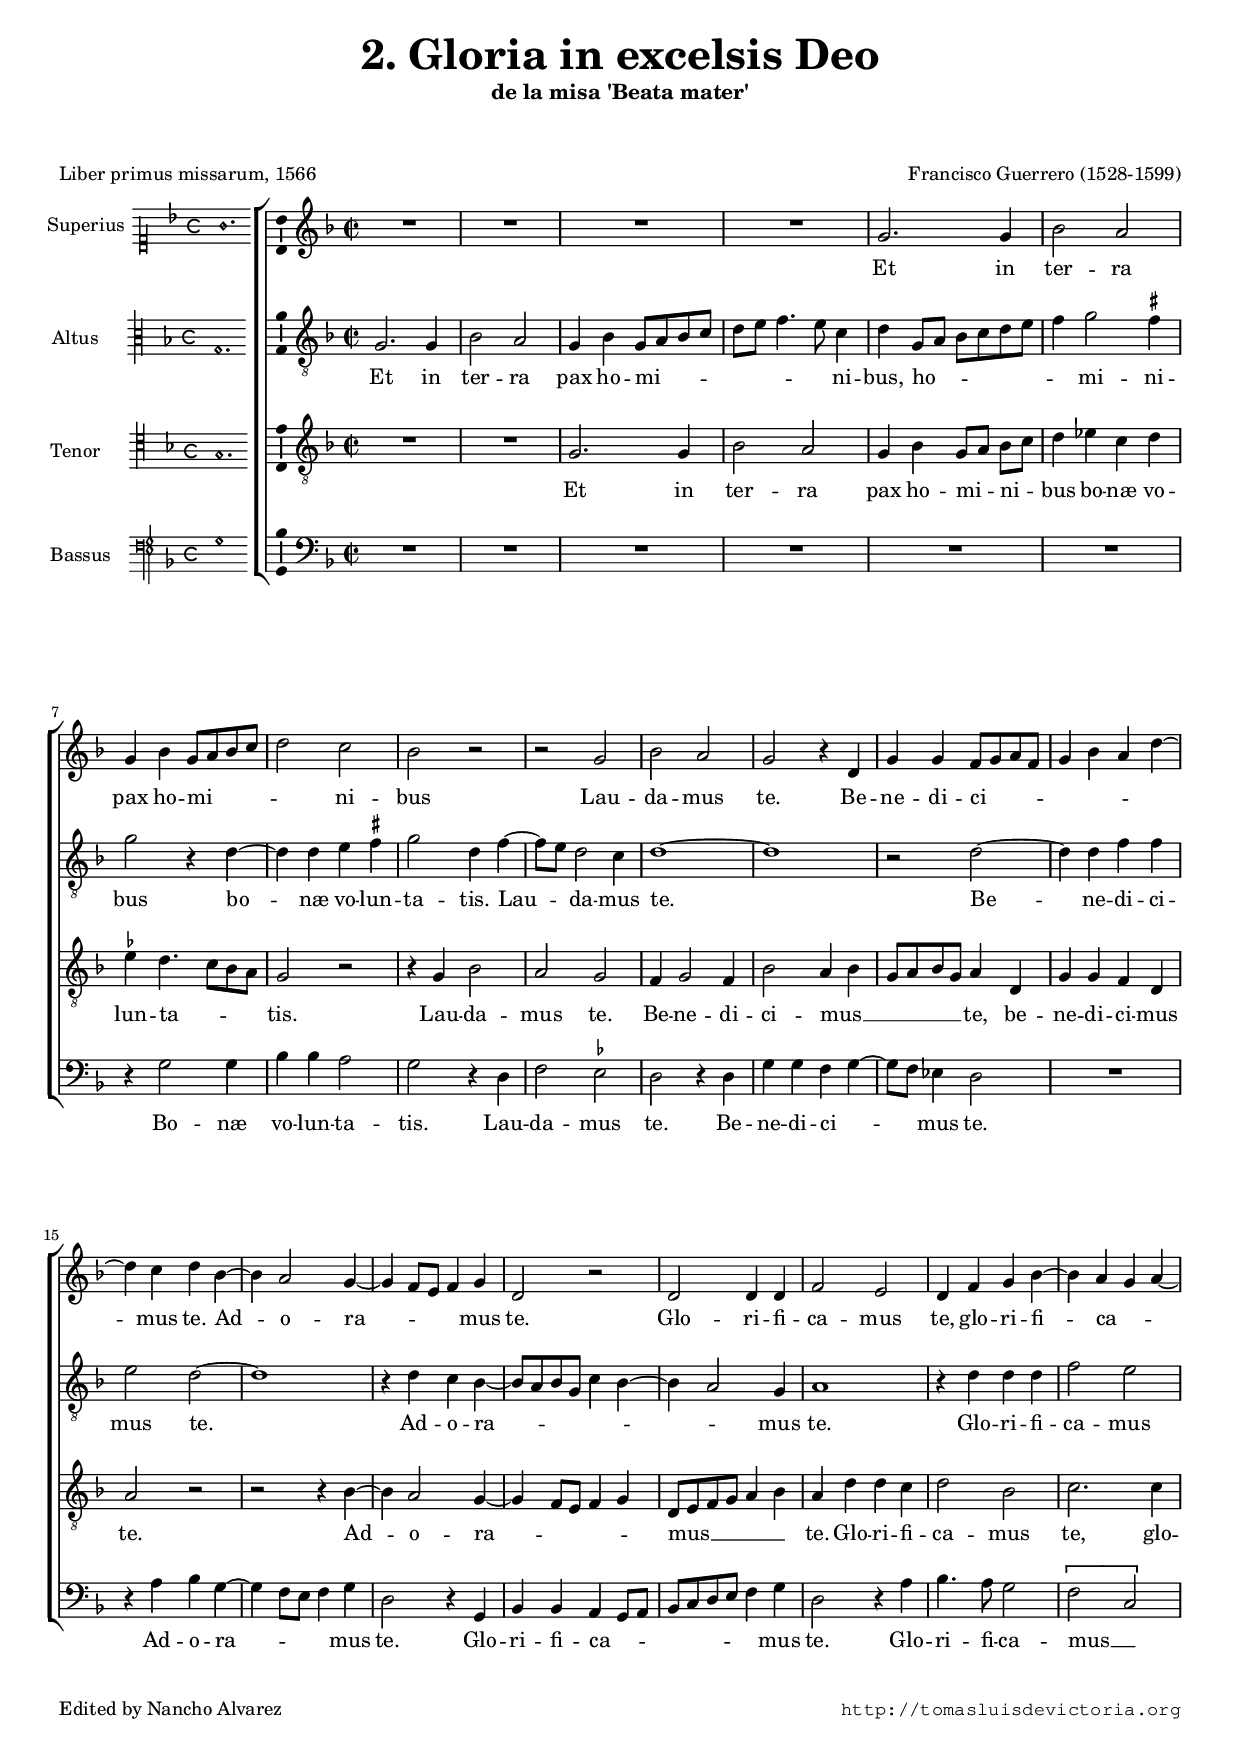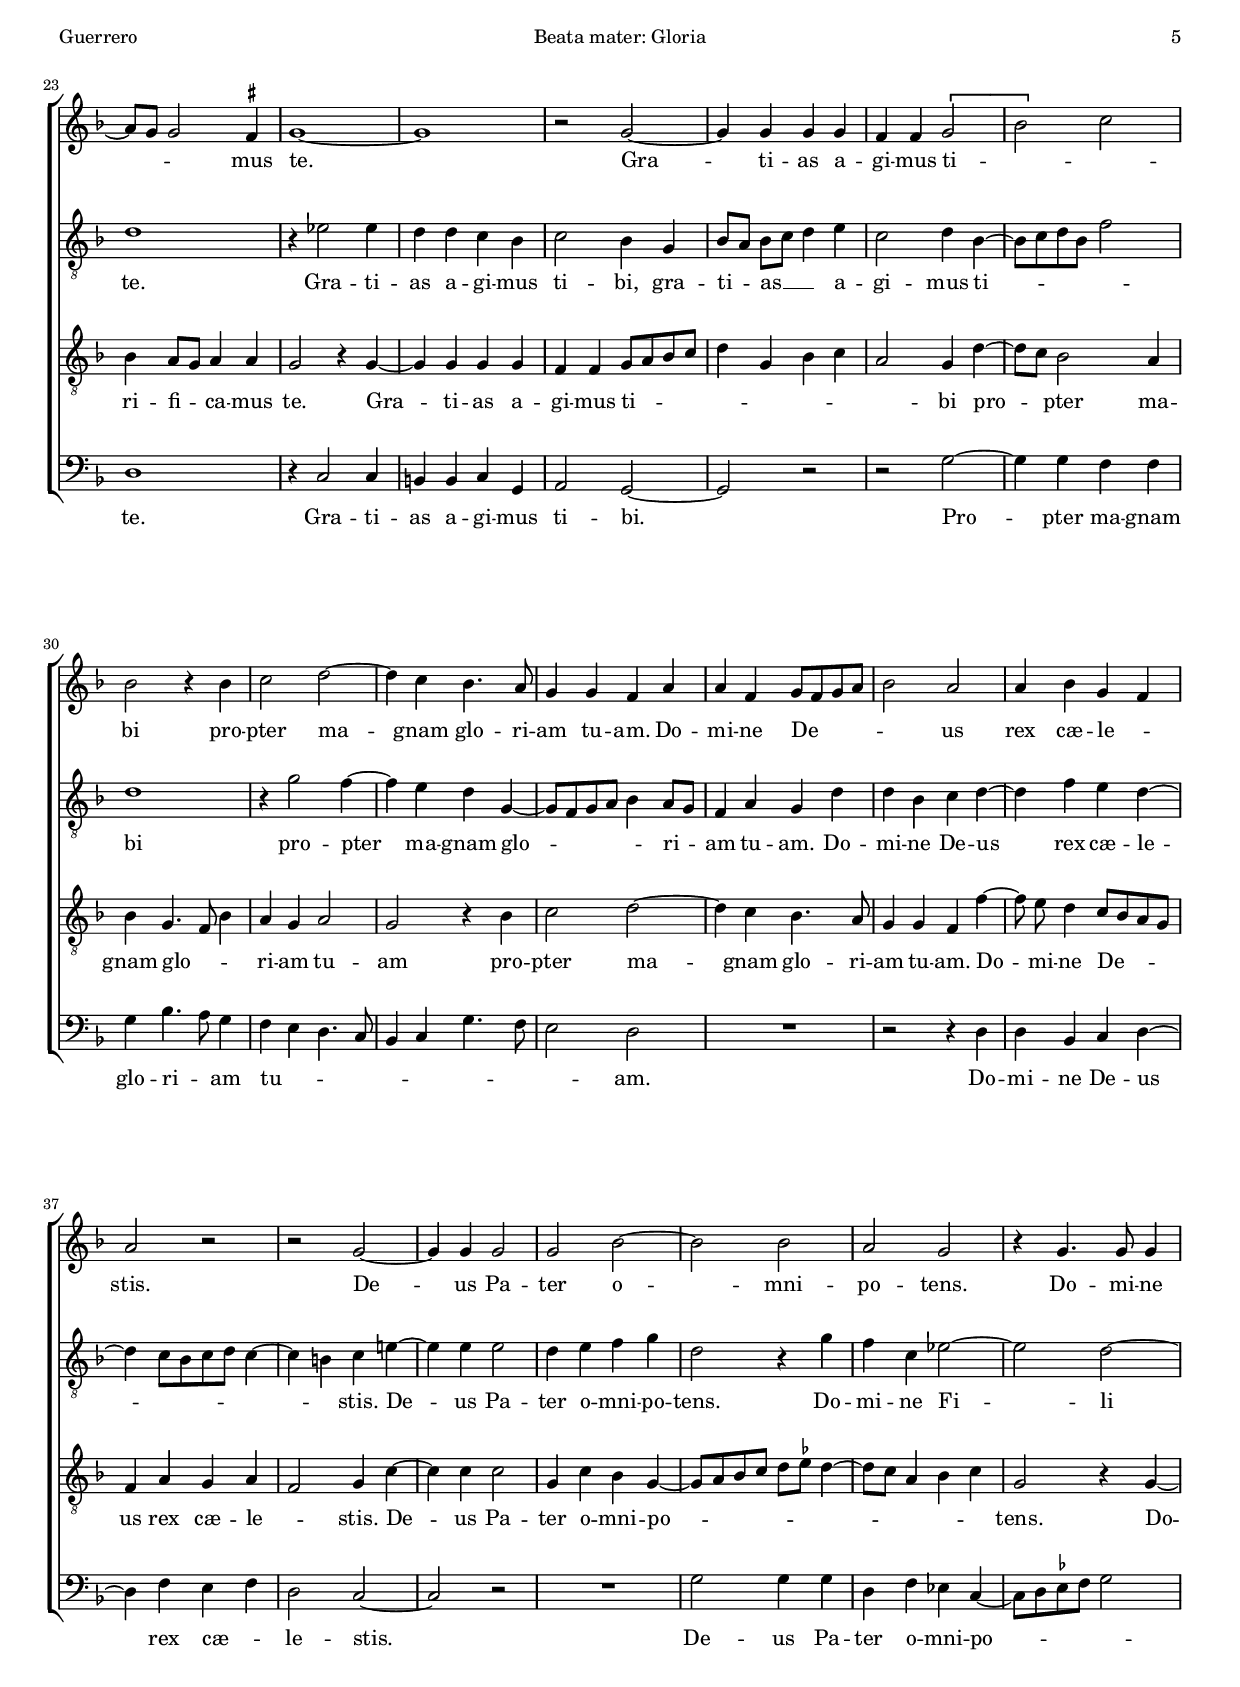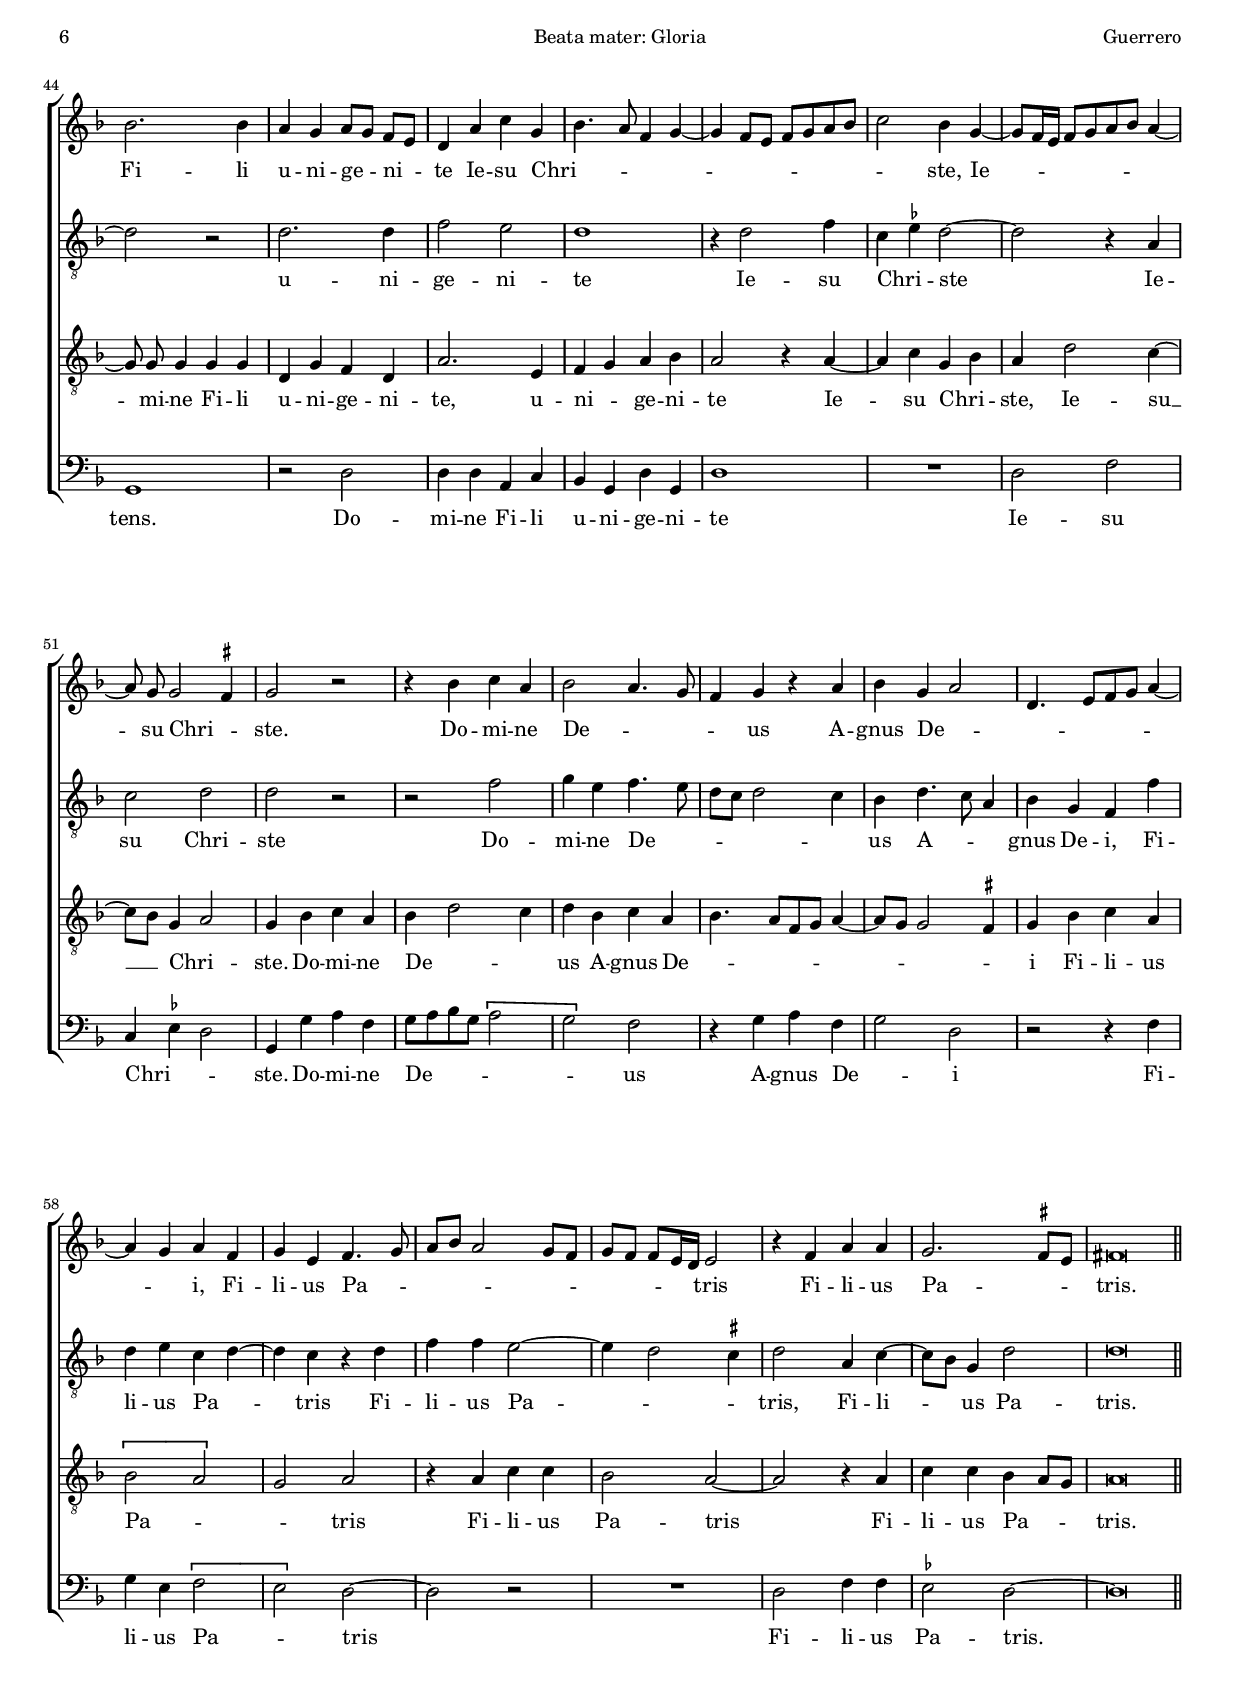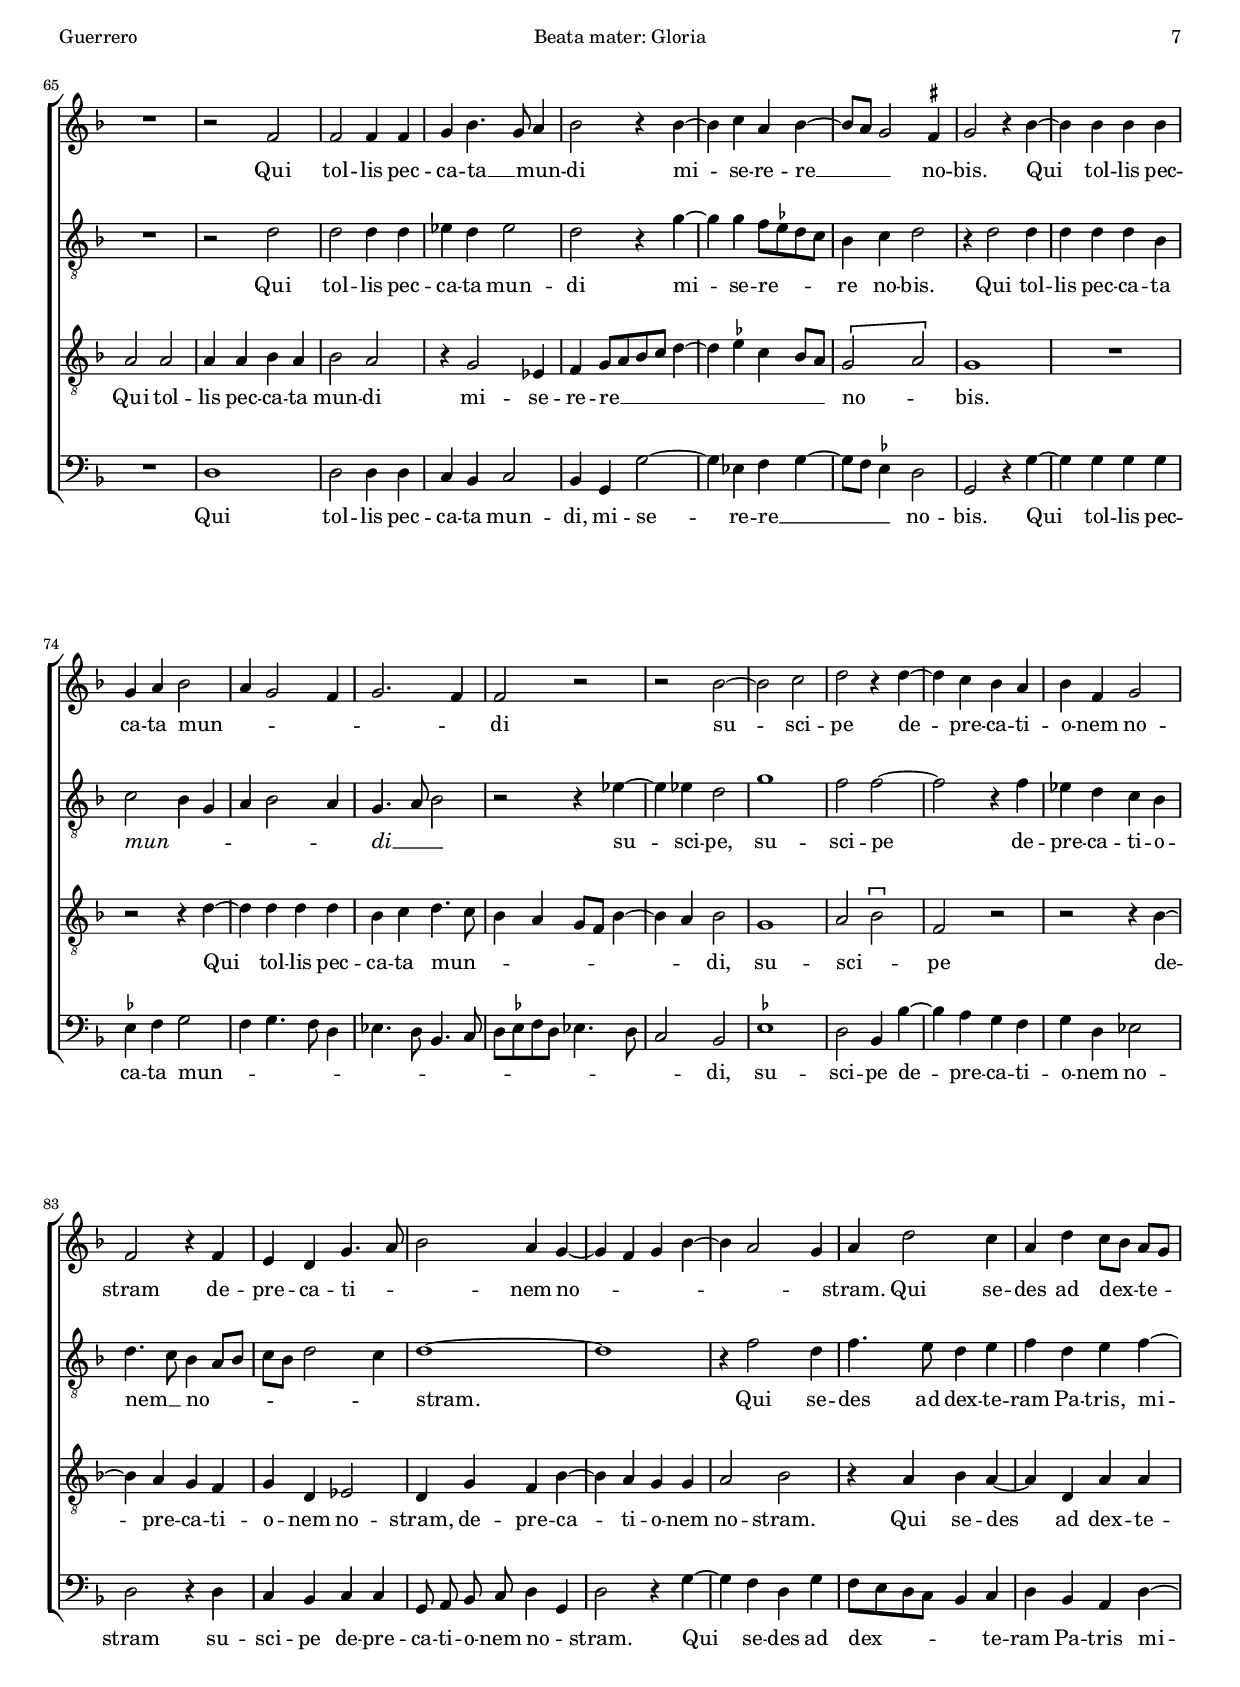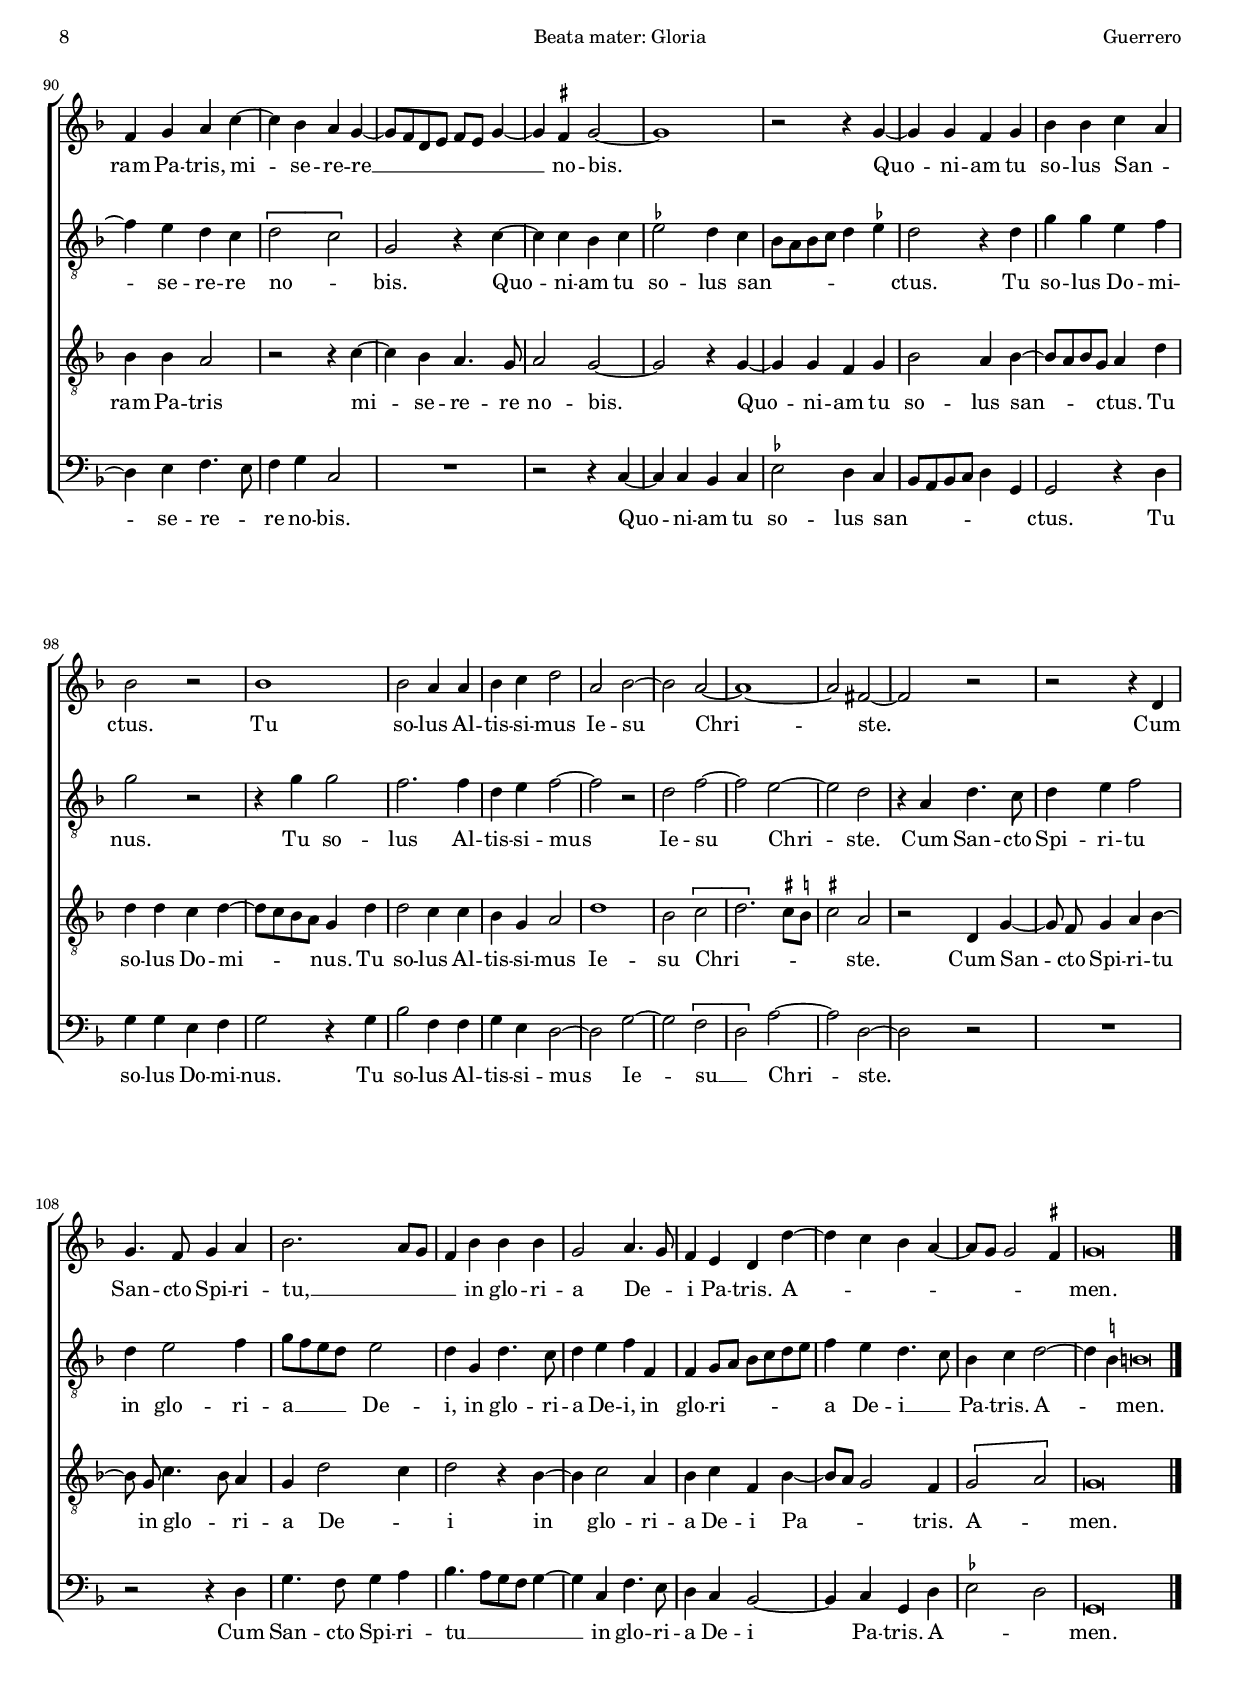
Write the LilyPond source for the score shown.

\version "2.18.0"

#(set-default-paper-size "a4")
#(set-global-staff-size 16.4)
#(ly:set-option 'point-and-click #f)
%mobile -s15.5 -i3.5

italicas=\override LyricText.font-shape = #'italic
rectas=\override LyricText.font-shape = #'upright
ss=\once \set suggestAccidentals = ##t
incipitwidth = 20

htitle="Beata mater: Gloria"
hcomposer="Guerrero"

\header {
	title=\markup{ \fontsize #3 "2. Gloria in excelsis Deo"}
	subtitle="de la misa 'Beata mater'"
	subsubtitle=\markup{\null \vspace #2 }
	composer="Francisco Guerrero (1528-1599)"
        pdfauthor=\composer
	%opus="(-)"
	poet="Liber primus missarum, 1566"
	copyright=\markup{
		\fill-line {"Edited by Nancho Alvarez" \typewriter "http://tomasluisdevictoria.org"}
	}
%	tagline=""
}

global={\key f \major \time 2/2 \skip 1*64 \bar "||" \break
				\skip 1*51 \bar "|." }


cantus=\relative c''{
	R1*4
	g2. g4
	bes2 a
	g4 bes g8 a bes c 
	d2 c
	bes r
	r g 
	bes a
	g r4 d
	g g f8 g a f
	g4 bes a d ~
	d c d bes ~
	bes a2 g4 ~
	g f8 e f4 g 
	d2 r
	d2 d4 d
	f2 e
	d4 f g bes ~
	bes a g a ~
	a8 g g2 \ss fis4
	g1 ~
	g 
	r2 g ~
	g4 g g g 
	f f \[g2
	bes\] c
	bes r4 bes
	c2 d ~
	d4 c bes4. a8 
	g4 g f a
	a f g8 f g a
	bes2 a
	a4 bes g f
	a2 r
	r g ~
	g4 g g2
	g bes ~
	bes bes
	a g
	r4 g4. g8 g4
	bes2. bes4
	a g a8[ g] f[ e]
	d4 a' c g
	bes4. a8 f4 g ~
	g f8 e f g a bes
	c2 bes4 g ~
	g8[ f16 e] f8[ g a bes] a4 ~
	a8 \noBeam g8 g2 \ss fis4 
	g2 r
	r4 bes c a
	bes2 a4. g8 
	f4 g
	r4 a bes g a2
	d,4. e8[ f g] a4 ~
	a g a f
	g e f4. g8
	a bes a2 g8 f
	g[ f] f[ e16 d] e2
	r4 f a a
	g2. \ss fis8 e
	fis\breve*1/2
	R1
	r2 f
	f f4 f
	g bes4. g8 a4
	bes2 r4 bes ~
	bes c a bes ~
	bes8 a g2 \ss fis4
	g2 r4 bes ~
	bes bes bes bes
	g a bes2
	a4 g2 f4
	g2. f4 
	f2 r
	r2 bes ~
	bes c
	d r4 d ~
	d c bes a 
	bes f g2
	f r4 f
	e d g4. a8
	bes2 a4 g ~
	g f g bes ~
	bes a2 g4
	a d2 c4
	a d c8[ bes] a[ g]
	f4 g a c ~
	c bes a g ~
	g8 f d e f e g4 ~
	g \ss fis g2 ~
	g1 
	r2 r4 g ~
	g g f g
	bes bes c a 
	bes2 r
	bes1
	bes2 a4 a
	bes c d2
	a bes ~
	bes a ~
	a1 ~
	a2 fis ~
	fis r
	r2 r4 d
	g4. f8 g4 a
	bes2. a8 g
	f4 bes bes bes
	g2 a4. g8
	f4 e d d' ~
	d c bes a ~
	a8 g g2 \ss fis4 
	g\breve*1/2
}

altus=\relative c'{
	g2. g4
	bes2 a
	g4 bes g8 a bes c
	d e f4. e8 c4
	d g,8 a bes c d e
	f4 g2 \ss fis4
	g2 r4 d ~
	d d e \ss fis
	g2 d4 f ~
	f8 e d2 c4
	d1 ~
	d 
	r2 d ~
	d4 d f f 
	e2 d ~
	d1
	r4 d c bes ~
	bes8 a bes g c4 bes ~
	bes a2 g4
	a1
	r4 d d d
	f2 e
	d1
	r4 ees2 ees4
	d d c bes
	c2 bes4 g
	bes8[ a] bes[ c] d4 e
	c2 d4 bes ~
	bes8 c d bes f'2
	d1
	r4 g2 f4 ~
	f e d g, ~
	g8 f g a bes4 a8 g
	f4 a g d'
	d bes c d ~
	d f e d ~
	d c8[ bes c d] c4 ~
	c b c e! ~
	e e e2
	d4 e f g
	d2 r4 g
	f c ees2 ~
	ees d ~
	d r
	d2. d4
	f2 e
	d1
	r4 d2 f4
	c4 \ss ees d2 ~
	d r4 a
	c2 d
	d r
	r f
	g4 e f4. e8
	d c d2 c4
	bes d4. c8 a4
	bes g f f'
	d e c d ~
	d c r4 d
	f f e2 ~
	e4 d2 \ss cis4
	d2 a4 c ~
	c8 bes g4 d'2
	d\breve*1/2
	R1
	r2 d
	d d4 d ees d ees2
	d2 r4 g ~
	g g f8 \ss ees d c
	bes4 c d2
	r4 d2 d4
	d d d bes
	c2 bes4 g
	a bes2 a4
	g4. a8 bes2
	r2 r4 ees ~
	ees ees d2
	g1
	f2 f ~
	f
	r4 f
	ees d c bes
	d4. c8 bes4 a8 bes
	c bes d2 c4
	d1 ~
	d
	r4 f2 d4 
	f4. e8 d4 e
	f d e f ~
	f e d c 
	\[d2 c\]
	g2 r4 c ~
	c c bes c
	\ss ees2
	d4 c
	bes8 a bes c d4 \ss ees
	d2 r4 d 
	g g e f 
	g2 r
	r4 g g2
	f2. f4
	d e f2 ~
	f r
	d f ~
	f e ~
	e d
	r4 a d4. c8 
	d4 e f2
	d4 e2 f4
	g8 f e d e2
	d4 g, d'4. c8
	d4 e f f,
	f4 g8 a bes c d e
	f4 e d4. c8
	bes4 c d2 ~
	d4 \ss b b!\breve*1/4
}

tenor=\relative c'{
	R1*2
	g2. g4
	bes2 a
	g4 bes
	g8[ a] bes[ c] 
	d4 ees c d
	\ss ees d4. c8 bes a
	g2 r
	r4 g bes2
	a g
	f4 g2 f4
	bes2 a4 bes
	g8 a bes g a4 d,
	g4 g f d
	a'2 r
	r r4 bes ~
	bes a2 g4 ~
	g f8 e f4 g
	d8 e f g a4 bes
	a d d c 
	d2 bes
	c2. c4 
	bes4 a8 g a4 a
	g2 r4 g ~
	g g g g
	f f g8 a bes c 
	d4 g, bes c
	a2 g4 d' ~
	d8 c bes2 a4
	bes g4. f8 bes4
	a g a2
	g r4 bes
	c2 d ~
	d4 c bes4. a8
	g4 g f f' ~
	f8 \noBeam e d4 c8 bes a g
	f4 a g a
	f2 g4 c ~
	c c c2
	g4 c bes g ~
	g8 a bes c d8 \ss ees d4 ~
	d8 c a4 bes c
	g2 r4 g ~
	g8 \noBeam g g4 g g
	d g f d
	a'2. e4
	f g a bes
	a2 r4 a ~
	a c g bes
	a d2 c4 ~
	c8 bes g4 a2
	g4 bes c a
	bes d2 c4
	d4 bes c a
	bes4. a8[ f g] a4 ~
	a8 g g2 \ss fis4
	g bes c a
	\[bes2 a\]
	g2 a
	r4 a c c
	bes2 a ~
	a r4 a 
	c c bes a8 g
	a\breve*1/2
	a2 a
	a4 a bes a
	bes2 a
	r4 g2 ees4
	f g8[ a bes c] d4 ~
	d \ss ees c bes8 a
	\[g2 a\]
	g1 
	R1
	r2 r4 d' ~
	d d d d
	bes c d4. c8 
	bes4 a g8 f bes4 ~
	bes a bes2
	g1
	a2\[ bes\]
	f r
	r2 r4 bes ~
	bes a g f
	g d ees2
	d4 g f bes ~
	bes a g g
	a2 bes
	r4 a bes a ~
	a d, a' a 
	bes bes a2
	r2 r4 c ~
	c bes a4. g8 
	a2 g ~
	g r4 g ~
	g g f g 
	bes2 a4 bes ~
	bes8 a bes g a4 d
	d d c d ~
	d8 c bes a g4 d'
	d2 c4 c
	bes g a2
	d1
	bes2 \[c
	d2.\] \ss cis8 \ss b
	\ss cis2 a
	r
	d,4 g ~
	g8 \noBeam f g4 a bes ~
	bes8 \noBeam g c4. bes8 a4
	g4 d'2 c4
	d2 r4 bes ~
	bes c2 a4
	bes c f, bes ~
	bes8 a g2 f4
	\[g2 a\]
	g\breve*1/2
}

bassus=\relative c'{
	R1*6
	r4 g2 g4
	bes bes a2
	g r4 d 
	f2 \ss ees
	d r4 d
	g g f g ~
	g8 f ees4 d2
	R1
	r4 a' bes g ~
	g f8 e f4 g
	d2 r4 g, 
	bes bes a g8 a
	bes c d e f4 g
	d2 r4 a'
	bes4. a8 g2
	\[f2 c\]
	d1
	r4 c2 c4
	b b c g
	a2 g ~
	g r
	r g' ~
	g4 g f f
	g bes4. a8 g4
	f e d4. c8
	bes4 c g'4. f8 
	e2 d
	R1
	r2 r4 d
	d bes c d ~
	d f e f
	d2 c ~
	c r
	R1
	g'2 g4 g
	d f ees c ~
	c8 d \ss ees f g2
	g,1
	r2 d'
	d4 d a c
	bes g d' g,
	d'1
	R1
	d2 f
	c4 \ss ees d2
	g,4 g' a f
	g8 a bes g \[a2
	g\] f
	r4 g a f
	g2 d
	r2 r4 f
	g e \[f2
	e\] d ~
	d r
	R1
	d2 f4 f
	\ss ees2 d ~
	d\breve*1/2
	R1
	d1
	d2 d4 d
	c bes c2
	bes4 g g'2 ~
	g4 ees f g ~
	g8 f \ss ees4 d2
	g,2 r4 g' ~
	g g g g
	\ss ees f g2
	f4 g4. f8 d4
	ees4. d8 bes4. c8
	d8 \ss ees f d ees!4. d8 
	c2 bes
	\ss ees1
	d2 bes4 bes' ~
	bes a g f 
	g d ees2
	d r4 d
	c4 bes c c
	g8 \noBeam a \noBeam bes \noBeam c d4 g,
	d'2 r4 g ~
	g f d g
	f8 e d c bes4 c
	d bes a d ~
	d e f4. e8 
	f4 g c,2
	R1
	r2 r4 c ~
	c4 c bes c
	\ss ees2 d4 c
	bes8 a bes c d4 g,
	g2 r4 d'
	g g e f
	g2 r4 g
	bes2 f4 f
	g e
	d2 ~
	d g ~
	g \[f 
	d\] a' ~
	a d, ~
	d r
	R1
	r2 r4 d 
	g4. f8 g4 a
	bes4. a8[ g f] g4 ~
	g c, f4. e8
	d4 c bes2 ~
	bes4 c g d'
	\ss ees2 d
	g,\breve*1/2
}


textocantus=\lyricmode{
Et in ter -- ra pax ho -- mi -- _ _ _ _ ni -- bus
Lau -- da -- mus te.
Be -- ne -- di -- ci -- _ _ _ _ _ _ _ mus te.
Ad -- o -- ra -- _ _ _ mus te.
Glo -- ri -- fi -- ca -- mus te,
glo -- ri -- fi -- ca -- _ _ _ _ mus te.
Gra -- ti -- as a -- gi -- mus ti -- _ _ bi
pro -- pter ma -- gnam glo -- ri -- am tu -- am.
Do -- mi -- ne De -- _ _ _ _ us rex cæ -- le -- _ stis.
De -- us Pa -- ter o -- mni -- po -- tens.
Do -- mi -- ne Fi -- li u -- ni -- ge -- _ ni -- _ te
Ie -- su Chri -- _ _ _ _ _ _ _ _ _ _ _ ste,
Ie -- _ _ _ _ _ _ _ su Chri -- _ ste.
Do -- mi -- ne De -- _ _ _ us
A -- gnus De -- _ _ _ _ _ _ _ i,
Fi -- li -- us Pa -- _ _ _ _ _ _ _ _ _ _ _ tris
Fi -- li -- us Pa -- _ _ tris.
Qui tol -- lis pec -- ca -- ta __ _ mun -- di
mi -- se -- re -- re __ _ _ no -- bis.
Qui tol -- lis pec -- ca -- ta mun -- _ _ _ _ _ di
su -- sci -- pe
de -- pre -- ca -- ti -- o -- nem no -- stram
de -- pre -- ca -- ti -- _ _ nem no -- _ _ _ _ _ stram.
Qui se -- des ad dex -- _ te -- _ ram Pa -- tris,
mi -- se -- re -- re __ _ _ _ _ _ _ no -- bis.
Quo -- ni -- am tu so -- lus San -- _ ctus.
Tu so -- lus Al -- tis -- si -- mus Ie -- su Chri -- ste.
Cum San -- cto Spi -- ri -- tu, __ _ _ _ 
in glo -- ri -- a De -- _ i Pa -- tris.
A -- _ _ _ _ _ _ men.
}

textoaltus=\lyricmode{
Et in ter -- ra pax ho -- mi -- _ _ _ _ _ _ _ ni -- bus,
ho -- _ _ _ _ _ _ mi -- ni -- bus
bo -- næ vo -- lun -- ta -- tis.
Lau -- _ da -- mus te.
Be -- ne -- di -- ci -- mus te.
Ad -- o -- ra -- _ _ _ _ _ _ mus te.
Glo -- ri -- fi -- ca -- mus te.
Gra -- ti -- as a -- gi -- mus ti -- bi,
gra -- ti -- _ as __ _ _ a -- gi -- mus ti -- _ _ _ _ bi
pro -- pter ma -- gnam glo -- _ _ _ _ ri -- _ am tu -- am.
Do -- mi -- ne De -- us 
rex cæ -- le -- _ _ _ _ _ _ stis.
De -- us Pa -- ter o -- mni -- po -- tens.
Do -- mi -- ne Fi -- li 
u -- ni -- ge -- ni -- te
Ie -- su Chri -- _ ste
Ie -- su Chri -- ste
Do -- mi -- ne De -- _ _ _ _ _ us
A -- _ _ gnus De -- i,
Fi -- li -- us Pa -- _ tris
Fi -- li -- us Pa -- _ _ tris,
Fi -- li -- _ us Pa -- tris.
Qui tol -- lis pec -- ca -- ta mun -- di
mi -- se -- re -- _ _ _ re no -- bis.
Qui tol -- lis pec -- ca -- ta 
\italicas
mun -- _ _ _ _ _ di __ _ _ 
\rectas
su -- sci -- pe,
su -- sci -- pe
de -- pre -- ca -- ti -- o -- nem __ _ no -- _ _ _ _ _ _ stram.
Qui se -- des ad dex -- te -- ram Pa -- tris,
mi -- se -- re -- re no -- _ bis.
Quo -- ni -- am tu so -- lus san -- _ _ _ _ _ _ ctus.
Tu so -- lus Do -- mi -- nus.
Tu so -- lus Al -- tis -- si -- mus
Ie -- su Chri -- ste.
Cum San -- cto Spi -- ri -- tu in glo -- ri -- a __ _ _ _ De -- i,
in glo -- ri -- a De -- i,
in glo -- ri -- _ _ _ _ _ a De -- i __ _ Pa -- tris. A -- _ men.
}

textotenor=\lyricmode{
Et in ter -- ra pax ho -- mi -- _ ni -- _ bus bo -- næ vo -- lun -- ta -- _ _ _ tis.
Lau -- da -- mus te.
Be -- ne -- di -- ci -- mus __ _ _ _ _ _ te,
be -- ne -- di -- ci -- mus te.
Ad -- o -- ra -- _ _ _ _ mus __ _ _ _ _ _ te.
Glo -- ri -- fi -- ca -- mus te,
glo -- ri -- fi -- _ ca -- mus te.
Gra -- ti -- as a -- gi -- mus ti -- _ _ _ _ _ _ _ _ bi
pro -- _ pter ma -- gnam glo -- _ _ ri -- am tu -- am
pro -- pter ma -- gnam glo -- ri -- am tu -- am.
Do -- mi -- ne De -- _ _ _ us rex cæ -- le -- _ stis.
De -- us Pa -- ter o -- mni -- po -- _ _ _ _ _ _ _ _ _ _ tens.
Do -- mi -- ne Fi -- li u -- ni -- ge -- ni -- te,
u -- ni -- _ ge -- ni -- te
Ie -- su Chri -- _ ste,
Ie -- su __ _ Chri -- _ ste.
Do -- mi -- ne De -- _ _ us A -- gnus De -- _ _ _ _ _ _ _ _ i
Fi -- li -- us Pa -- _ _ tris
Fi -- li -- us Pa -- tris
Fi -- li -- us Pa -- _ _ tris.
Qui tol -- lis pec -- ca -- ta mun -- di
mi -- se -- re -- re __ _ _ _ _ _ _ _ _ no -- _ bis.
Qui tol -- lis pec -- ca -- ta mun -- _ _ _ _ _ _ _ di,
su -- sci -- _ pe
de -- pre -- ca -- ti -- o -- nem no -- stram,
de -- pre -- ca -- ti -- o -- nem no -- stram.
Qui se -- des ad dex -- te -- ram Pa -- tris
mi -- se -- re -- re no -- bis.
Quo -- ni -- am tu so -- lus san -- _ _ _ ctus.
Tu so -- lus Do -- mi -- _ _ _ nus.
Tu so -- lus Al -- tis -- si -- mus Ie -- su Chri -- _ _ _ _ ste.
Cum San -- cto Spi -- ri -- tu in glo -- _ ri -- a De -- _ i
in glo -- ri -- a De -- i Pa -- _ _ tris.
A -- _ men.
}

textobassus=\lyricmode{
Bo -- næ vo -- lun -- ta -- tis.
Lau -- da -- mus te.
Be -- ne -- di -- ci -- _ _ mus te.
Ad -- o -- ra -- _ _ _ mus te.
Glo -- ri -- fi -- ca -- _ _ _ _ _ _ _ mus te.
Glo -- ri -- fi -- ca -- mus __ _ te.
Gra -- ti -- as a -- gi -- mus ti -- bi.
Pro -- pter ma -- gnam glo -- ri -- _ am tu -- _ _ _ _ _ _ _ _ am.
Do -- mi -- ne De -- us rex cæ -- _ le -- stis.
De -- us Pa -- ter o -- mni -- po -- _ _ _ _ tens.
Do -- mi -- ne Fi -- li u -- ni -- ge -- ni -- te
Ie -- su Chri -- _ _ ste.
Do -- mi -- ne De -- _ _ _ _ _ us
A -- gnus De -- _ i
Fi -- li -- us Pa -- _ tris
Fi -- li -- us Pa -- tris.
Qui tol -- lis pec -- ca -- ta mun -- di,
mi -- se -- re -- re __ _ _ _ no -- bis.
Qui tol -- lis pec -- ca -- ta mun -- _ _ _ _ _ _ _ _ _ _ _ _ _ _ _ di,
su -- sci -- pe de -- pre -- ca -- ti -- o -- nem no -- stram
su -- sci -- pe de -- pre -- ca -- ti -- o -- nem no -- _ stram.
Qui se -- des ad dex -- _ _ _ _ te -- ram Pa -- tris 
mi -- se -- re -- _ re no -- bis.
Quo -- ni -- am tu so -- lus san -- _ _ _ _ _ _ ctus.
Tu so -- lus Do -- mi -- nus.
Tu so -- lus Al -- tis -- si -- mus Ie -- su __ _ Chri -- ste.
Cum San -- cto Spi -- ri -- tu __ _ _ _ _ in glo -- ri -- a De -- i Pa -- tris.
A -- _ _ men.
}


incipitcantus=\markup{
	\score{
		{ 
		\set Staff.instrumentName="Superius "
		\override NoteHead.style = #'neomensural
		\override Rest.style = #'neomensural
		\override Staff.TimeSignature.style = #'neomensural
		\cadenzaOn 
		\clef "petrucci-c1"
		\key f \major
		\time 4/4
		g'1.
		} 
	\layout {
		\context {\Voice
			\remove Ligature_bracket_engraver
			\consists Mensural_ligature_engraver
		}
		line-width=\incipitwidth
		indent = 0
	}
	}
}

incipitaltus=\markup{
	\score{
		{ 
		\set Staff.instrumentName="Altus     "
		\override NoteHead.style = #'neomensural 
		\override Rest.style = #'neomensural
		\override Staff.TimeSignature.style = #'neomensural
		\cadenzaOn 
		\clef "petrucci-c3"
		\key f \major
		\time 4/4
		g1.
		} 
	\layout {
		\context {\Voice
			\remove Ligature_bracket_engraver
			\consists Mensural_ligature_engraver
		}
		line-width=\incipitwidth
		indent = 0
	}
	}
}

incipittenor=\markup{
	\score{
		{ 
		\set Staff.instrumentName="Tenor     "
		\override NoteHead.style = #'neomensural 
		\override Rest.style = #'neomensural
		\override Staff.TimeSignature.style = #'neomensural
		\cadenzaOn 
		\clef "petrucci-c4"
		\key f \major
		\time 4/4
		g1.
		} 
	\layout {
		\context {\Voice
			\remove Ligature_bracket_engraver
			\consists Mensural_ligature_engraver
		}
		line-width=\incipitwidth
		indent=0
	}
	}
}

incipitbassus=\markup{
	\score{
		{ 
		\set Staff.instrumentName="Bassus   "
		\override NoteHead.style = #'neomensural 
		\override Rest.style = #'neomensural
		\override Staff.TimeSignature.style = #'neomensural
		\cadenzaOn 
		\clef "petrucci-f4"
		\key f \major
		\time 4/4
		g1
		} 
	\layout {
		\context {\Voice
			\remove Ligature_bracket_engraver
			\consists Mensural_ligature_engraver
		}
		line-width=\incipitwidth
		indent = 0
	}
	}
}



\score {\transpose c' c'{
\new ChoirStaff<<

	\new Staff <<\global
	\new Voice="v1" {
		\set Staff.instrumentName=\incipitcantus
		\clef "treble"
		\cantus }
	\new Lyrics \lyricsto "v1" {\textocantus }
	>>

	\new Staff << \global
	\new Voice="v2" {
		\set Staff.instrumentName=\incipitaltus
		\clef "G_8" 
		\altus }
	\new Lyrics \lyricsto "v2" {\textoaltus }
	>>

	\new Staff <<\global
	\new Voice="v3" {
		\set Staff.instrumentName=\incipittenor
		\clef "G_8"
		\tenor }
	\new Lyrics \lyricsto "v3" {\textotenor }
	>>

	\new Staff <<\global
	\new Voice="v4" {
		\set Staff.instrumentName=\incipitbassus
		\clef "bass" 
		\bassus }
	\new Lyrics \lyricsto "v4" {\textobassus }
	>>
	
>>

	}%transpose

\layout{ 
	\context {\Lyrics 
		\override VerticalAxisGroup.staff-affinity = #UP
		\override VerticalAxisGroup.nonstaff-relatedstaff-spacing =
			#'((basic-distance . 0) (minimum-distance . 0) (padding . 1))
		\override LyricText.font-size = #1.2
		\override LyricHyphen.minimum-distance = #0.5
	}
	\context {\Score 
		tempoHideNote = ##t
		\override BarNumber.padding = #2 
	}
	\context {\Voice 
		%melismaBusyProperties = #'()
		%autoBeaming = ##f
	}
	\context {\Staff 
                %\RemoveEmptyStaves
                %\override VerticalAxisGroup.remove-first = ##t
		\override VerticalAxisGroup.staff-staff-spacing =
			#'((basic-distance . 11) (minimum-distance . 0) (padding . 1))
		\consists Ambitus_engraver 
		\override LigatureBracket.padding = #1
	}
}

%\midi { \mtempo }

}


\paper{
	evenHeaderMarkup=\markup  \fill-line { \fromproperty #'page:page-number-string \htitle \hcomposer }
	oddHeaderMarkup= \markup  \fill-line { \on-the-fly #not-first-page \hcomposer \on-the-fly #not-first-page \htitle \on-the-fly #not-first-page \fromproperty #'page:page-number-string }
	%system-count=20
	%page-count = 8
	ragged-last-bottom = ##f
	indent=3.5\cm
	system-system-spacing =
	#'((basic-distance . 20) (minimum-distance . 0) (padding . 5))
	top-system-spacing = % header
	#'((basic-distance . 9) (minimum-distance . 0) (padding . 0))
	last-bottom-spacing = % footer
	#'((basic-distance . 12) (minimum-distance . 0) (padding . 0))
	markup-system-spacing.padding = #1.5

first-page-number=4
oddHeaderMarkup=\markup \fill-line {\hcomposer \htitle \fromproperty #'page:page-number-string }
evenHeaderMarkup=\markup \fill-line {\on-the-fly #not-first-page \fromproperty #'page:page-number-string \on-the-fly #not-first-page \htitle \on-the-fly #not-first-page \hcomposer }
}